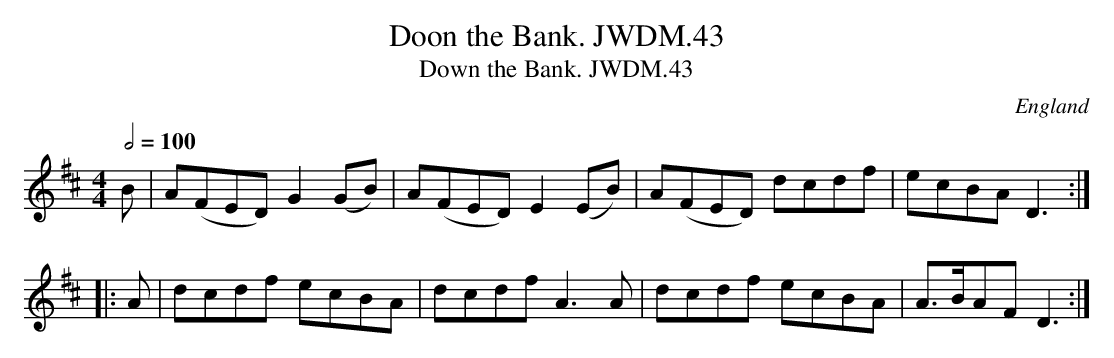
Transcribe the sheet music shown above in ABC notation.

X:1
T:Doon the Bank. JWDM.43
T:Down the Bank. JWDM.43
L:1/8
M:4/4
O:England
Q:1/2=100
K:D
B|A(FED) G2 (GB)|A(FED) E2 (EB)|A(FED) dcdf|ecBA D3:|!
|:A|dcdf ecBA|dcdf A3A| dcdf ecBA| A>BAF D3:|
